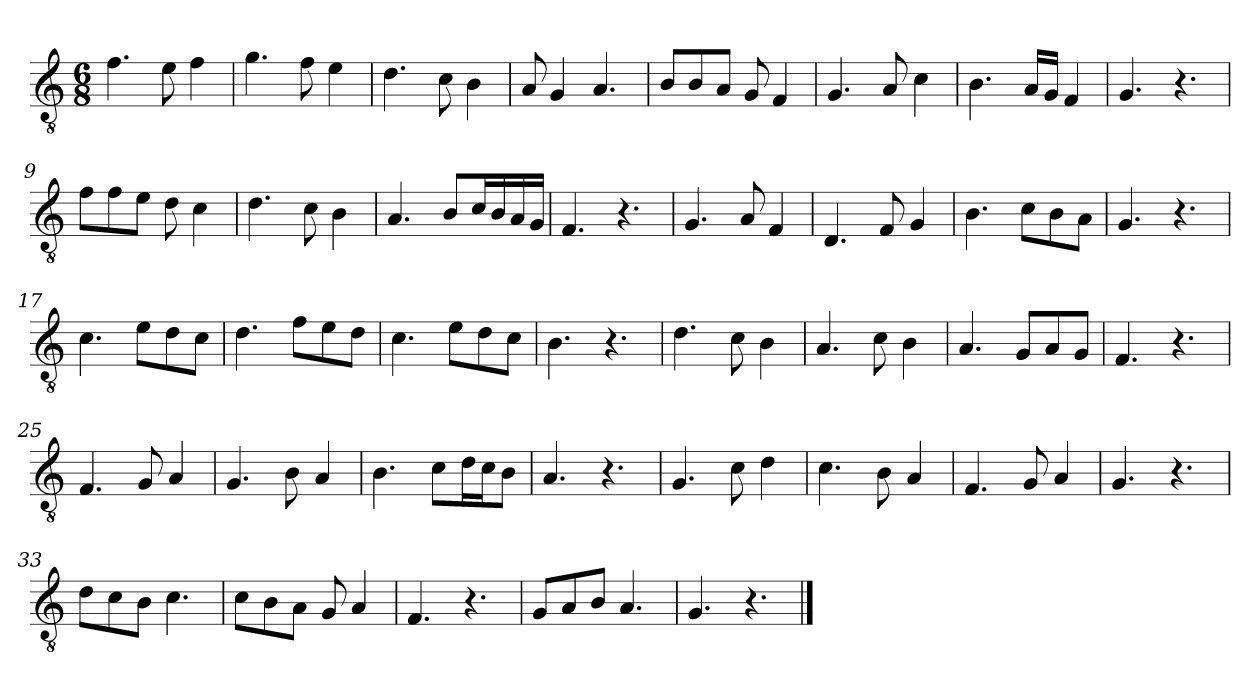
**kern
*part1
*staff1
*clefGv2
*k[]
*C:
*M6/8
=1
4.f\
8e\
4f\
=2
4.g\
8f\
4e\
=3
4.d\
8c\
4B\
=4
8A/
4G/
4.A/
=5
8B/L
8B/
8A/J
8G/
4F/
=6
4.G/
8A/
4c\
=7
4.B\
16A/LL
16G/JJ
4F/
!!LO:LB:g=z
=8
4.G/
4.r
=9
8f\L
8f\
8e\J
8d\
4c\
=10
4.d\
8c\
4B\
=11
4.A/
8B/L
16c/L
16B/
16A/
16G/JJ
=12
4.F/
4.r
=13
4.G/
8A/
4F/
=14
4.D/
8F/
4G/
=15
4.B\
8c\L
8B\
8A\J
!!LO:LB:g=z
=16
4.G/
4.r
=17
4.c\
8e\L
8d\
8c\J
=18
4.d\
8f\L
8e\
8d\J
=19
4.c\
8e\L
8d\
8c\J
=20
4.B\
4.r
=21
4.d\
8c\
4B\
=22
4.A/
8c\
4B\
=23
4.A/
8G/L
8A/
8G/J
!!LO:LB:g=z
=24
4.F/
4.r
=25
4.F/
8G/
4A/
=26
4.G/
8B\
4A/
=27
4.B\
8c\L
16d\L
16c\J
8B\J
=28
4.A/
4.r
=29
4.G/
8c\
4d\
=30
4.c\
8B\
4A/
=31
4.F/
8G/
4A/
!!LO:LB:g=z
=32
4.G/
4.r
!!LO:LB:g=z
=33
8d\L
8c\
8B\J
4.c\
=34
8c\L
8B\
8A\J
8G/
4A/
=35
4.F/
4.r
=36
8G/L
8A/
8B/J
4.A/
=37
4.G/
4.r
==
*-
